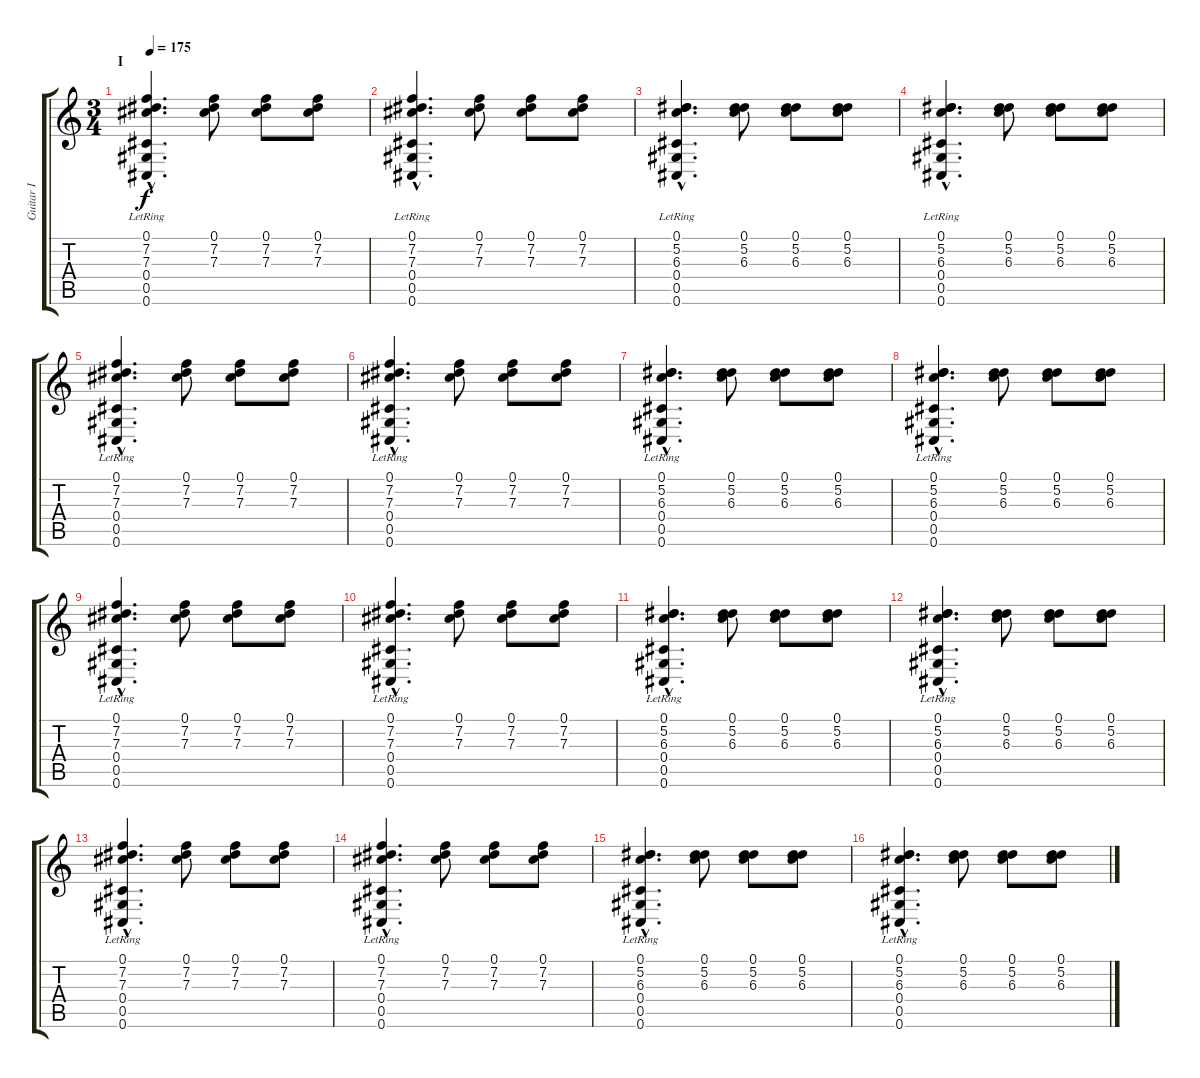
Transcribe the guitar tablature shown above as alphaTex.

\track ("Guitar I" "Guitar I") {instrument distortionguitar}
\staff {score tabs}
\tuning (Eb4 Bb3 Gb3 Db3 Ab2 Db2) {hide}
\ts (3 4)
\section ("" "I")
\tempo 175
\clef g2
\ks c
(0.1{hac} 7.2{hac} 7.3{hac} 0.4{hac lr} 0.5{hac lr} 0.6{hac lr}).4{d dy f instrument distortionguitar} (0.1 7.2 7.3).8 (0.1 7.2 7.3).8 (0.1 7.2 7.3).8 |
(0.1{hac} 7.2{hac} 7.3{hac} 0.4{hac lr} 0.5{hac lr} 0.6{hac lr}).4{d} (0.1 7.2 7.3).8 (0.1 7.2 7.3).8 (0.1 7.2 7.3).8 |
(0.1{hac} 5.2{hac} 6.3{hac} 0.4{hac lr} 0.5{hac lr} 0.6{hac lr}).4{d} (0.1 5.2 6.3).8 (0.1 5.2 6.3).8 (0.1 5.2 6.3).8 |
(0.1{hac} 5.2{hac} 6.3{hac} 0.4{hac lr} 0.5{hac lr} 0.6{hac lr}).4{d} (0.1 5.2 6.3).8 (0.1 5.2 6.3).8 (0.1 5.2 6.3).8 |
(0.1{hac} 7.2{hac} 7.3{hac} 0.4{hac lr} 0.5{hac lr} 0.6{hac lr}).4{d} (0.1 7.2 7.3).8 (0.1 7.2 7.3).8 (0.1 7.2 7.3).8 |
(0.1{hac} 7.2{hac} 7.3{hac} 0.4{hac lr} 0.5{hac lr} 0.6{hac lr}).4{d} (0.1 7.2 7.3).8 (0.1 7.2 7.3).8 (0.1 7.2 7.3).8 |
(0.1{hac} 5.2{hac} 6.3{hac} 0.4{hac lr} 0.5{hac lr} 0.6{hac lr}).4{d} (0.1 5.2 6.3).8 (0.1 5.2 6.3).8 (0.1 5.2 6.3).8 |
(0.1{hac} 5.2{hac} 6.3{hac} 0.4{hac lr} 0.5{hac lr} 0.6{hac lr}).4{d} (0.1 5.2 6.3).8 (0.1 5.2 6.3).8 (0.1 5.2 6.3).8 |
(0.1{hac} 7.2{hac} 7.3{hac} 0.4{hac lr} 0.5{hac lr} 0.6{hac lr}).4{d} (0.1 7.2 7.3).8 (0.1 7.2 7.3).8 (0.1 7.2 7.3).8 |
(0.1{hac} 7.2{hac} 7.3{hac} 0.4{hac lr} 0.5{hac lr} 0.6{hac lr}).4{d} (0.1 7.2 7.3).8 (0.1 7.2 7.3).8 (0.1 7.2 7.3).8 |
(0.1{hac} 5.2{hac} 6.3{hac} 0.4{hac lr} 0.5{hac lr} 0.6{hac lr}).4{d} (0.1 5.2 6.3).8 (0.1 5.2 6.3).8 (0.1 5.2 6.3).8 |
(0.1{hac} 5.2{hac} 6.3{hac} 0.4{hac lr} 0.5{hac lr} 0.6{hac lr}).4{d} (0.1 5.2 6.3).8 (0.1 5.2 6.3).8 (0.1 5.2 6.3).8 |
(0.1{hac} 7.2{hac} 7.3{hac} 0.4{hac lr} 0.5{hac lr} 0.6{hac lr}).4{d} (0.1 7.2 7.3).8 (0.1 7.2 7.3).8 (0.1 7.2 7.3).8 |
(0.1{hac} 7.2{hac} 7.3{hac} 0.4{hac lr} 0.5{hac lr} 0.6{hac lr}).4{d} (0.1 7.2 7.3).8 (0.1 7.2 7.3).8 (0.1 7.2 7.3).8 |
(0.1{hac} 5.2{hac} 6.3{hac} 0.4{hac lr} 0.5{hac lr} 0.6{hac lr}).4{d} (0.1 5.2 6.3).8 (0.1 5.2 6.3).8 (0.1 5.2 6.3).8 |
(0.1{hac} 5.2{hac} 6.3{hac} 0.4{hac lr} 0.5{hac lr} 0.6{hac lr}).4{d} (0.1 5.2 6.3).8 (0.1 5.2 6.3).8 (0.1 5.2 6.3).8
